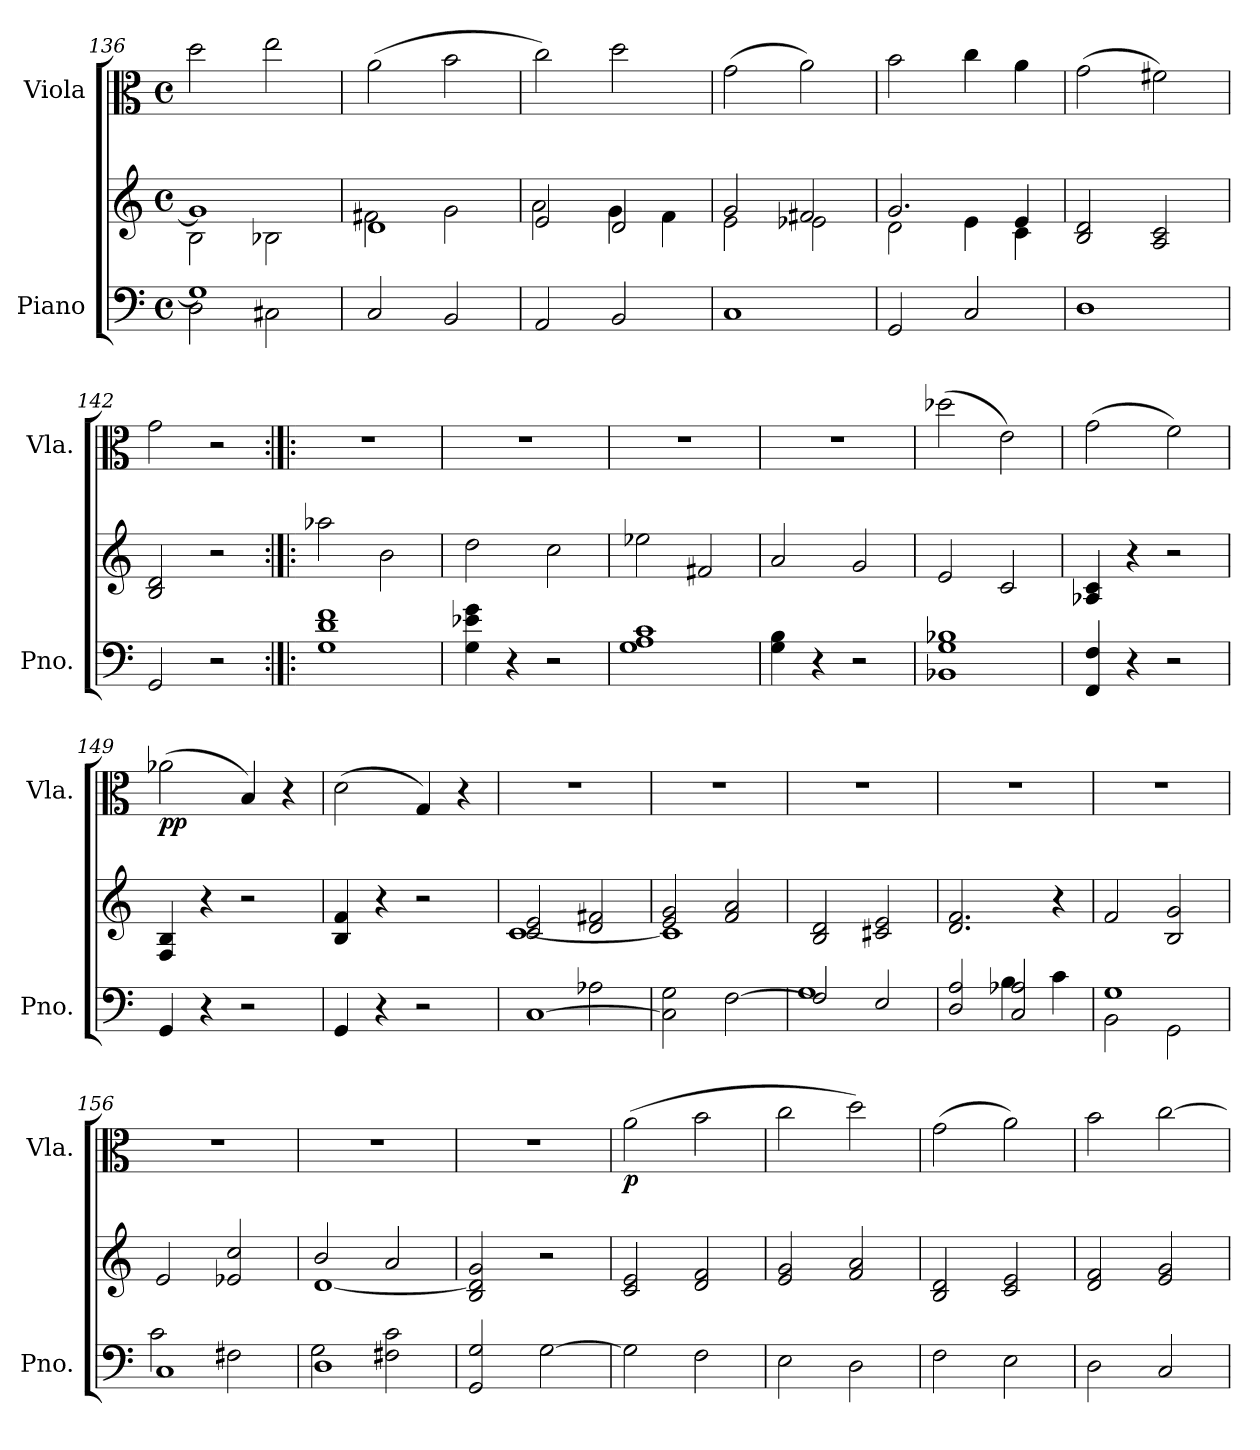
**kern	**kern	**kern	**dynam
*part2	*part2	*part1	*part1
*staff3	*staff2	*staff1	*staff1
*I"Piano	*	*I"Viola	*
*I'Pno.	*	*I'Vla.	*
*clefF4	*clefG2	*clefC3	*
*k[]	*k[]	*k[]	*
*M4/4	*M4/4	*M4/4	*
*met(c)	*met(c)	*met(c)	*
=136	=136	=136	=136
*^	*^	*	*
1G]	2D\	1g]	2B\	2dd\	.
.	2C#X\	.	2B-X\	2ee\	.
*v	*v	*	*	*	*
=137	=137	=137	=137	=137
2C/	1d	2f#X\	(>2a\	.
2BB/	.	2g\	2b\	.
=138	=138	=138	=138	=138
2AA/	2e/	2a\	2cc\)	.
2BB/	2d/	4g\	2dd\	.
.	.	4f\	.	.
=139	=139	=139	=139	=139
1C	2g/	2e\	(>2g\	.
.	2f#X/	2e-X\	2a\)	.
=140	=140	=140	=140	=140
2GG/	2.g/	2d\	2b\	.
2C/	.	4e\	4cc\	.
.	4e/	4c\	4a\	.
*	*v	*v	*	*
=141	=141	=141	=141
1D	2B/ 2d/	(>2g\	.
.	2A/ 2c/	2f#X\)	.
=142	=142	=142	=142
2GG/	2B/ 2d/	2g\	.
2r	2r	2r	.
=143:|!|:	=143:|!|:	=143:|!|:	=143:|!|:
1G 1d 1f	2aa-X\	1r	.
.	2b\	.	.
!!LO:LB:g=z
=144	=144	=144	=144
4G\ 4e-X\ 4g\	2dd\	1r	.
4r	.	.	.
2r	2cc\	.	.
=145	=145	=145	=145
1G 1A 1c	2ee-X\	1r	.
.	2f#X/	.	.
=146	=146	=146	=146
4G\ 4B\	2a/	1r	.
4r	.	.	.
2r	2g/	.	.
=147	=147	=147	=147
1BB-X 1G 1B-X	2e/	(>2dd-X\	.
.	2c/	2e\)	.
=148	=148	=148	=148
4FF/ 4F/	4A-X/ 4c/	(>2g\	.
4r	4r	.	.
2r	2r	2f\)	.
=149	=149	=149	=149
!	!	!	!LO:DY:b
4GG/	4F/ 4B/	(>2a-X\	pp
4r	4r	.	.
2r	2r	4B/)	.
.	.	4r	.
=150	=150	=150	=150
4GG/	4B/ 4f/	(>2d\	.
4r	4r	.	.
2r	2r	4G/)	.
.	.	4r	.
=151	=151	=151	=151
*^	*^	*	*
[1C	2ryy	2c/ 2e/	[1c	1r	.
.	2A-X\	2d/ 2f#X/	.	.	.
*v	*v	*	*	*	*
=152	=152	=152	=152	=152
2C\] 2G\	2e/ 2g/	1c]	1r	.
[2F\	2f/ 2a/	.	.	.
*	*v	*v	*	*
=153	=153	=153	=153
*^	*	*	*
2F/]	1G	2B/ 2d/	1r	.
2E/	.	2c#X/ 2e/	.	.
!!LO:LB:g=z
=154	=154	=154	=154	=154
2D/ 2A/	2ryy	2.d/ 2.f/	1r	.
2C/ 2A-X/	4B\	.	.	.
.	4c\	4r	.	.
=155	=155	=155	=155	=155
1G	2BB\	2f/	1r	.
.	2GG\	2B/ 2g/	.	.
=156	=156	=156	=156	=156
1C	2c\	2e/	1r	.
.	2F#X\	2e-X/ 2cc/	.	.
=157	=157	=157	=157	=157
*	*	*^	*	*
1D	2G\	2b/	[1d	1r	.
.	2F#X\ 2c\	2a/	.	.	.
*v	*v	*	*	*	*
*	*v	*v	*	*
=158	=158	=158	=158
2GG/ 2G/	2B/ 2d/] 2g/	1r	.
[2G\	2r	.	.
=159	=159	=159	=159
!	!	!	!LO:DY:b
2G\]	2c/ 2e/	(>2a\	p
2F\	2d/ 2f/	2b\	.
=160	=160	=160	=160
2E\	2e/ 2g/	2cc\	.
2D\	2f/ 2a/	2dd\)	.
=161	=161	=161	=161
2F\	2B/ 2d/	(>2g\	.
2E\	2c/ 2e/	2a\)	.
=162	=162	=162	=162
2D\	2d/ 2f/	2b\	.
2C/	2e/ 2g/	[2cc\	.
=	=	=	=
*-	*-	*-	*-
